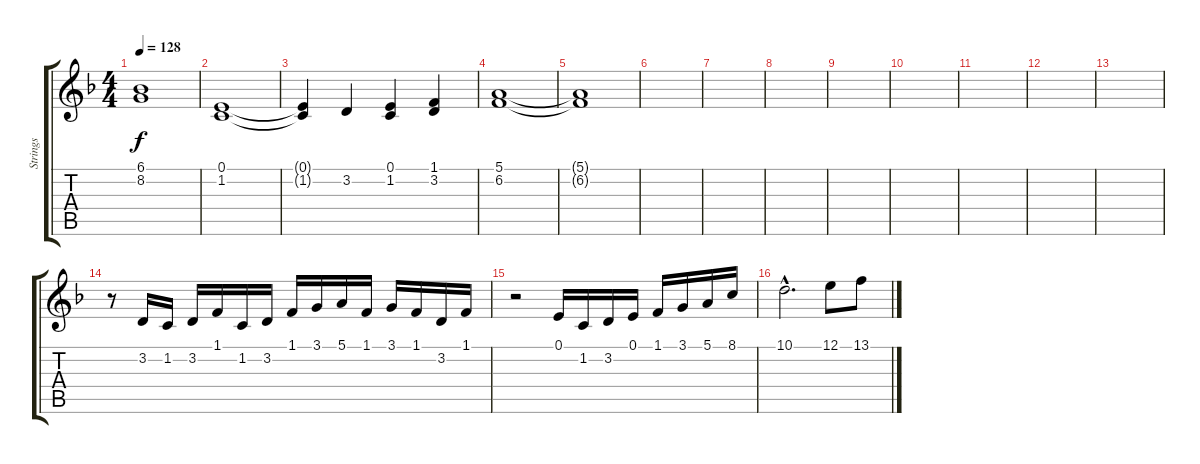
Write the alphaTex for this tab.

\track ("Strings" "Strings") {instrument stringensemble1}
\staff {score tabs}
\tuning (E4 B3 G3 D3 A2 E2) {hide}
\ts (4 4)
\tempo 128
\clef g2
\ks f
(6.1 8.2).1{dy f} |
(0.1 1.2).1 |
(0.1{t} 1.2{t}).4 3.2.4 (0.1 1.2).4 (1.1 3.2).4 |
(5.1 6.2).1 |
(5.1{t} 6.2{t}).1 |
|
|
|
|
|
|
|
|
r.8 3.2.16 1.2.16 3.2.16 1.1.16 1.2.16 3.2.16 1.1.16 3.1.16 5.1.16 1.1.16 3.1.16 1.1.16 3.2.16 1.1.16 |
r.2 0.1.16 1.2.16 3.2.16 0.1.16 1.1.16 3.1.16 5.1.16 8.1.16 |
10.1{hac}.2{d} 12.1.8 13.1.8
